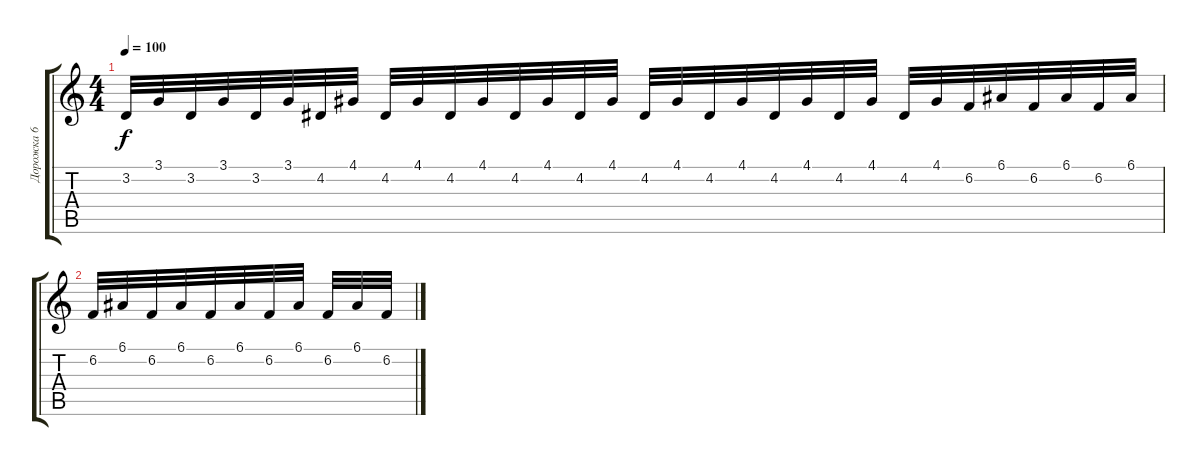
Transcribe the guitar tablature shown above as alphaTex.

\track ("Дорожка 6" "Дорожка 6") {instrument stringensemble2}
\staff {score tabs}
\tuning (E4 B3 G3 D3 A2 E2) {hide}
\ts (4 4)
\tempo 100
\clef g2
\ks c
3.2.32{dy f} 3.1.32 3.2.32 3.1.32 3.2.32 3.1.32 4.2.32 4.1.32 4.2.32 4.1.32 4.2.32 4.1.32 4.2.32 4.1.32 4.2.32 4.1.32 4.2.32 4.1.32 4.2.32 4.1.32 4.2.32 4.1.32 4.2.32 4.1.32 4.2.32 4.1.32 6.2.32 6.1.32 6.2.32 6.1.32 6.2.32 6.1.32 |
6.2.32 6.1.32 6.2.32 6.1.32 6.2.32 6.1.32 6.2.32 6.1.32 6.2.32 6.1.32 6.2.32
